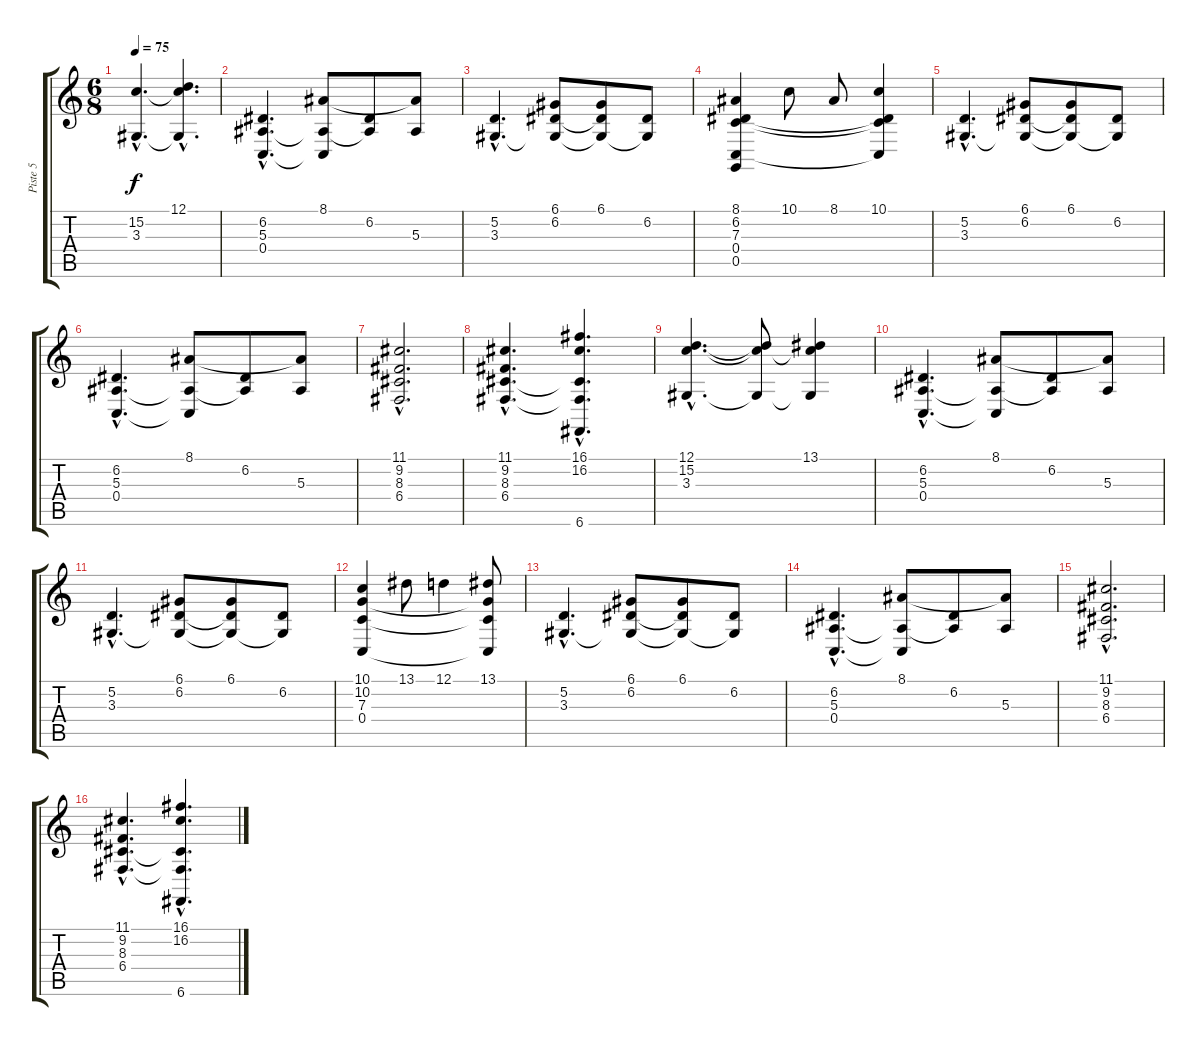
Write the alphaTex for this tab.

\track ("Piste 5" "Piste 5") {instrument synthstrings2}
\staff {score tabs}
\tuning (D4 A3 F3 C3 G2 C2) {hide}
\ts (6 8)
\tempo 75
\clef g2
\ks c
(15.2{hac} 3.3{hac}).4{d dy f} (12.1{hac} 15.2{hac t} 3.3{hac t}).4{d} |
(6.2{hac} 5.3{hac} 0.4{hac}).4{d} (8.1 5.3{t} 0.4{t}).8 (6.2 5.3{t}).8 (8.1{t} 5.3).8 |
(5.2{hac} 3.3{hac}).4{d} (6.1 6.2 3.3{t}).8 (6.1 6.2{t} 3.3{t}).8 (6.2 3.3{t}).8 |
(8.1 6.2 7.3 0.4 0.5).4 10.1.8 8.1.8 (10.1 6.2{t} 7.3{t} 0.4{t}).4 |
(5.2{hac} 3.3{hac}).4{d} (6.1 6.2 3.3{t}).8 (6.1 6.2{t} 3.3{t}).8 (6.2 3.3{t}).8 |
(6.2{hac} 5.3{hac} 0.4{hac}).4{d} (8.1 5.3{t} 0.4{t}).8 (6.2 5.3{t}).8 (8.1{t} 5.3).8 |
(11.1{hac} 9.2{hac} 8.3{hac} 6.4{hac}).2{d} |
(11.1{hac} 9.2{hac} 8.3{hac} 6.4{hac}).4{d} (16.1{hac} 16.2{hac} 8.3{hac t} 6.4{hac t} 6.6{hac}).4{d} |
(12.1{hac} 15.2{hac} 3.3{hac}).4{d} (12.1{t} 15.2{t} 3.3{t}).8 (13.1 15.2{t} 3.3{t}).4 |
(6.2{hac} 5.3{hac} 0.4{hac}).4{d} (8.1 5.3{t} 0.4{t}).8 (6.2 5.3{t}).8 (8.1{t} 5.3).8 |
(5.2{hac} 3.3{hac}).4{d} (6.1 6.2 3.3{t}).8 (6.1 6.2{t} 3.3{t}).8 (6.2 3.3{t}).8 |
(10.1 10.2 7.3 0.4).4 13.1.8 12.1.4 (13.1 10.2{t} 7.3{t} 0.4{t}).8 |
(5.2{hac} 3.3{hac}).4{d} (6.1 6.2 3.3{t}).8 (6.1 6.2{t} 3.3{t}).8 (6.2 3.3{t}).8 |
(6.2{hac} 5.3{hac} 0.4{hac}).4{d} (8.1 5.3{t} 0.4{t}).8 (6.2 5.3{t}).8 (8.1{t} 5.3).8 |
(11.1{hac} 9.2{hac} 8.3{hac} 6.4{hac}).2{d} |
(11.1{hac} 9.2{hac} 8.3{hac} 6.4{hac}).4{d} (16.1{hac} 16.2{hac} 8.3{hac t} 6.4{hac t} 6.6{hac}).4{d}
